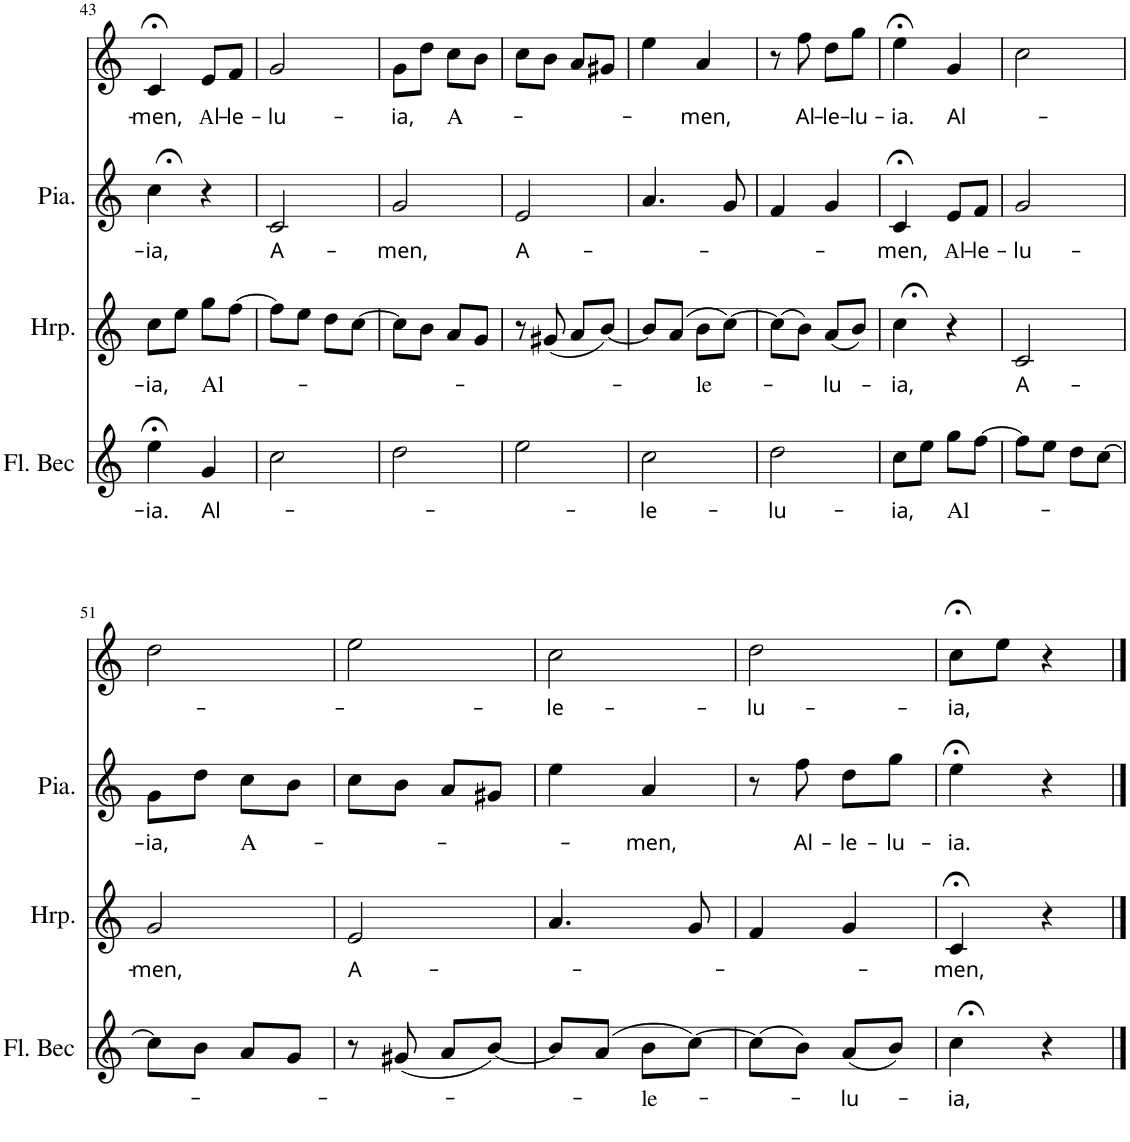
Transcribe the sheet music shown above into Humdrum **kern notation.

**kern	**text	**kern	**text	**kern	**text	**kern	**text
*part4	*part4	*part3	*part3	*part2	*part2	*part1	*part1
*staff4	*staff4	*staff3	*staff3	*staff2	*staff2	*staff1	*staff1
*I"Flûte à bec	*	*I"Harpe	*	*I"Piano	*	*I"Flute	*
*I'Fl. Bec	*	*I'Hrp.	*	*I'Pia.	*	*I'Fl	*
!!LO:PB:g=z
*clefG2	*	*clefG2	*	*clefG2	*	*clefG2	*
*k[]	*	*k[]	*	*k[]	*	*k[]	*
*M2/4	*	*M2/4	*	*M2/4	*	*M2/4	*
=43	=43	=43	=43	=43	=43	=43	=43
!	!LO:LY:b	!	!LO:LY:b	!	!LO:LY:b	!	!LO:LY:b
4ee;<\	-ia.	8cc\L	-ia,	4cc;<\	-ia,	4c;</	-men,
.	.	8ee\J	.	.	.	.	.
!	!LO:LY:b	!	!LO:LY:b	!	!	!	!LO:LY:b
4g/	Al-	8gg\L	Al-	4r	.	8e/L	A l
!	!	!	!	!	!	!	!LO:LY:b
.	.	[8ff\J	.	.	.	8f/J	-le-
=44	=44	=44	=44	=44	=44	=44	=44
!	!	!	!	!	!LO:LY:b	!	!LO:LY:b
2cc\	.	8ff\L]	.	2c/	A-	2g/	-lu-
.	.	8ee\J	.	.	.	.	.
.	.	8dd\L	.	.	.	.	.
.	.	[8cc\J	.	.	.	.	.
=45	=45	=45	=45	=45	=45	=45	=45
!	!	!	!	!	!LO:LY:b	!	!LO:LY:b
2dd\	.	8cc\L]	.	2g/	-men,	8g\L	-ia,
.	.	8b\J	.	.	.	8dd\J	.
!	!	!	!	!	!	!	!LO:LY:b
.	.	8a/L	.	.	.	8cc\L	A-
.	.	8g/J	.	.	.	8b\J	.
=46	=46	=46	=46	=46	=46	=46	=46
!	!	!	!	!	!LO:LY:b	!	!
2ee\	.	8r	.	2e/	A-	8cc\L	.
.	.	(8g#X/	.	.	.	8b\J	.
.	.	8a/L	.	.	.	8a/L	.
.	.	[8b/J)	.	.	.	8g#X/J	.
=47	=47	=47	=47	=47	=47	=47	=47
!	!LO:LY:b	!	!	!	!	!	!
2cc\	-le-	8b/L]	.	4.a/	.	4ee\	.
.	.	(8a/J	.	.	.	.	.
!	!	!	!LO:LY:b	!	!	!	!LO:LY:b
.	.	8b\L	-le-	.	.	4a/	-men,
.	.	[8cc\J)	.	8g/	.	.	.
=48	=48	=48	=48	=48	=48	=48	=48
!	!LO:LY:b	!	!	!	!	!	!
2dd\	-lu-	(8cc\L]	.	4f/	.	8r	.
!	!	!	!	!	!	!	!LO:LY:b
.	.	8b\J)	.	.	.	8ff\	Al-
!	!	!	!LO:LY:b	!	!	!	!LO:LY:b
.	.	(8a/L	-lu-	4g/	.	8dd\L	-le-
!	!	!	!	!	!	!	!LO:LY:b
.	.	8b/J)	.	.	.	8gg\J	-lu-
=49	=49	=49	=49	=49	=49	=49	=49
!	!LO:LY:b	!	!LO:LY:b	!	!LO:LY:b	!	!LO:LY:b
8cc\L	-ia,	4cc;<\	-ia,	4c;</	-men,	4ee;<\	-ia.
8ee\J	.	.	.	.	.	.	.
!	!LO:LY:b	!	!	!	!LO:LY:b	!	!LO:LY:b
8gg\L	Al-	4r	.	8e/L	A l	4g/	Al-
!	!	!	!	!	!LO:LY:b	!	!
[8ff\J	.	.	.	8f/J	-le-	.	.
=50	=50	=50	=50	=50	=50	=50	=50
!	!	!	!LO:LY:b	!	!LO:LY:b	!	!
8ff\L]	.	2c/	A-	2g/	-lu-	2cc\	.
8ee\J	.	.	.	.	.	.	.
8dd\L	.	.	.	.	.	.	.
[8cc\J	.	.	.	.	.	.	.
!!LO:LB:g=z
=51	=51	=51	=51	=51	=51	=51	=51
!	!	!	!LO:LY:b	!	!LO:LY:b	!	!
8cc\L]	.	2g/	-men,	8g\L	-ia,	2dd\	.
8b\J	.	.	.	8dd\J	.	.	.
!	!	!	!	!	!LO:LY:b	!	!
8a/L	.	.	.	8cc\L	A-	.	.
8g/J	.	.	.	8b\J	.	.	.
=52	=52	=52	=52	=52	=52	=52	=52
!	!	!	!LO:LY:b	!	!	!	!
8r	.	2e/	A-	8cc\L	.	2ee\	.
(8g#X/	.	.	.	8b\J	.	.	.
8a/L	.	.	.	8a/L	.	.	.
[8b/J)	.	.	.	8g#X/J	.	.	.
=53	=53	=53	=53	=53	=53	=53	=53
!	!	!	!	!	!	!	!LO:LY:b
8b/L]	.	4.a/	.	4ee\	.	2cc\	-le-
(8a/J	.	.	.	.	.	.	.
!	!LO:LY:b	!	!	!	!LO:LY:b	!	!
8b\L	-le-	.	.	4a/	-men,	.	.
[8cc\J)	.	8g/	.	.	.	.	.
=54	=54	=54	=54	=54	=54	=54	=54
!	!	!	!	!	!	!	!LO:LY:b
(8cc\L]	.	4f/	.	8r	.	2dd\	-lu-
!	!	!	!	!	!LO:LY:b	!	!
8b\J)	.	.	.	8ff\	Al-	.	.
!	!LO:LY:b	!	!	!	!LO:LY:b	!	!
(8a/L	-lu-	4g/	.	8dd\L	-le-	.	.
!	!	!	!	!	!LO:LY:b	!	!
8b/J)	.	.	.	8gg\J	-lu-	.	.
=55	=55	=55	=55	=55	=55	=55	=55
!	!LO:LY:b	!	!LO:LY:b	!	!LO:LY:b	!	!LO:LY:b
4cc;<\	-ia,	4c;</	-men,	4ee;<\	-ia.	8cc\L	-ia,
.	.	.	.	.	.	8ee;<\J	.
4r	.	4r	.	4r	.	4r	.
==	==	==	==	==	==	==	==
*-	*-	*-	*-	*-	*-	*-	*-
